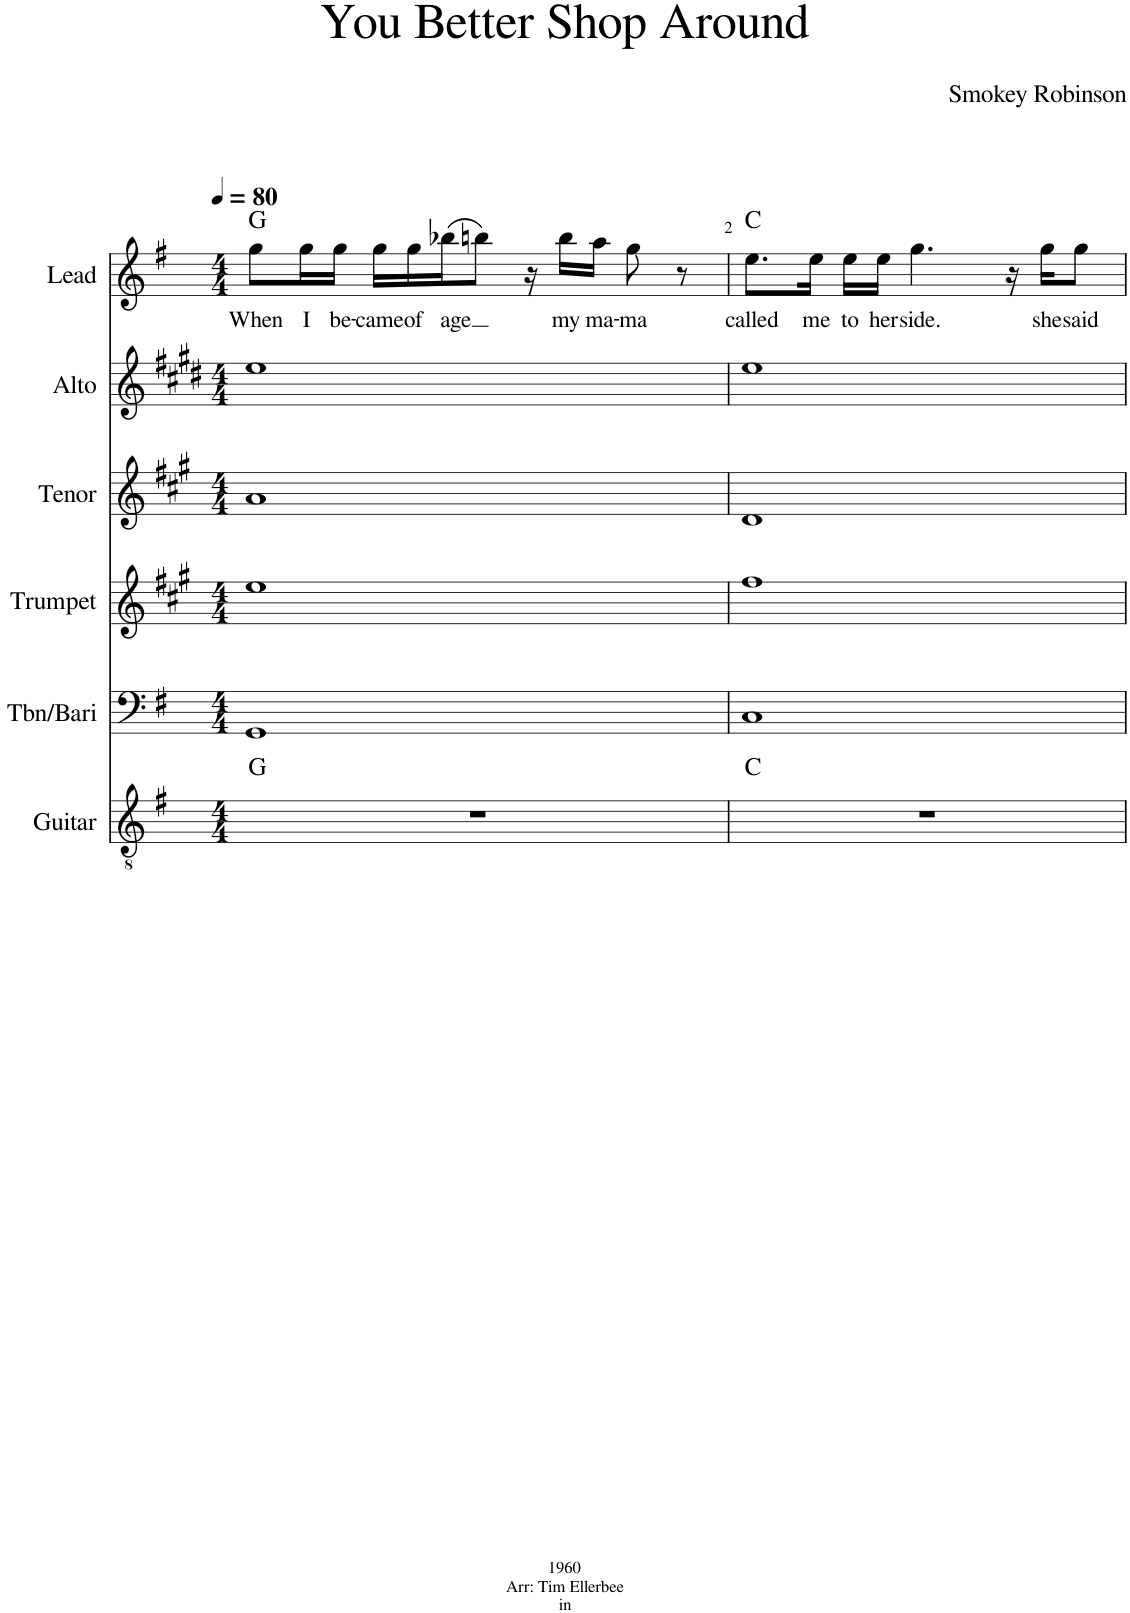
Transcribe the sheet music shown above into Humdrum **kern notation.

**kern	**harte	**kern	**kern	**kern	**kern	**kern	**text	**harte
*part6	*part6	*part5	*part4	*part3	*part2	*part1	*part1	*part1
*staff6	*	*staff5	*staff4	*staff3	*staff2	*staff1	*staff1	*
*I"Guitar	*	*I"Tbn/Bari	*I"Trumpet	*I"Tenor	*I"Alto	*I"Lead	*	*
*I'Guit.	*	*I'Tbn/Bari	*I'Tpt.	*I'Tenor	*I'Alto	*I'Lead	*	*
*clefGv2	*	*clefF4	*clefG2	*clefG2	*clefG2	*clefG2	*	*
*	*	*	*Trd1c2	*Trd8c14	*Trd5c9	*	*	*
*k[f#]	*	*k[f#]	*k[f#c#g#]	*k[f#c#g#]	*k[f#c#g#d#]	*k[f#]	*	*
*M4/4	*	*M4/4	*M4/4	*M4/4	*M4/4	*M4/4	*	*
*MM80	*	*MM80	*MM80	*MM80	*MM80	*MM80	*	*
=1	=1	=1	=1	=1	=1	=1	=1	=1
!	!	!	!	!	!	!	!LO:LY:b	!
1r	G:maj	1GG	1ee	1a	1ee	8gg\L	When	G:maj
!	!	!	!	!	!	!	!LO:LY:b	!
.	.	.	.	.	.	16gg\L	I	.
!	!	!	!	!	!	!	!LO:LY:b	!
.	.	.	.	.	.	16gg\JJ	be-	.
!	!	!	!	!	!	!	!LO:LY:b	!
.	.	.	.	.	.	16gg\LL	-came	.
!	!	!	!	!	!	!	!LO:LY:b	!
.	.	.	.	.	.	16gg\	of	.
!	!	!	!	!	!	!	!LO:LY:b	!
.	.	.	.	.	.	(16bb-X\J	age	.
.	.	.	.	.	.	8bbn\J)	.	.
.	.	.	.	.	.	16r	.	.
!	!	!	!	!	!	!	!LO:LY:b	!
.	.	.	.	.	.	16bb\LL	my	.
!	!	!	!	!	!	!	!LO:LY:b	!
.	.	.	.	.	.	16aa\JJ	ma-	.
!	!	!	!	!	!	!	!LO:LY:b	!
.	.	.	.	.	.	8gg\	-ma	.
.	.	.	.	.	.	8r	.	.
=2	=2	=2	=2	=2	=2	=2	=2	=2
!	!	!	!	!	!	!	!LO:LY:b	!
1r	C:maj	1C	1ff#	1d	1ee	8.ee\L	called	C:maj
!	!	!	!	!	!	!	!LO:LY:b	!
.	.	.	.	.	.	16ee\Jk	me	.
!	!	!	!	!	!	!	!LO:LY:b	!
.	.	.	.	.	.	16ee\LL	to	.
!	!	!	!	!	!	!	!LO:LY:b	!
.	.	.	.	.	.	16ee\JJ	her	.
!	!	!	!	!	!	!	!LO:LY:b	!
.	.	.	.	.	.	4.gg\	side.	.
.	.	.	.	.	.	16r	.	.
!	!	!	!	!	!	!	!LO:LY:b	!
.	.	.	.	.	.	16gg\KL	she	.
!	!	!	!	!	!	!	!LO:LY:b	!
.	.	.	.	.	.	8gg\J	said	.
=	=	=	=	=	=	=	=	=
*-	*-	*-	*-	*-	*-	*-	*-	*-
